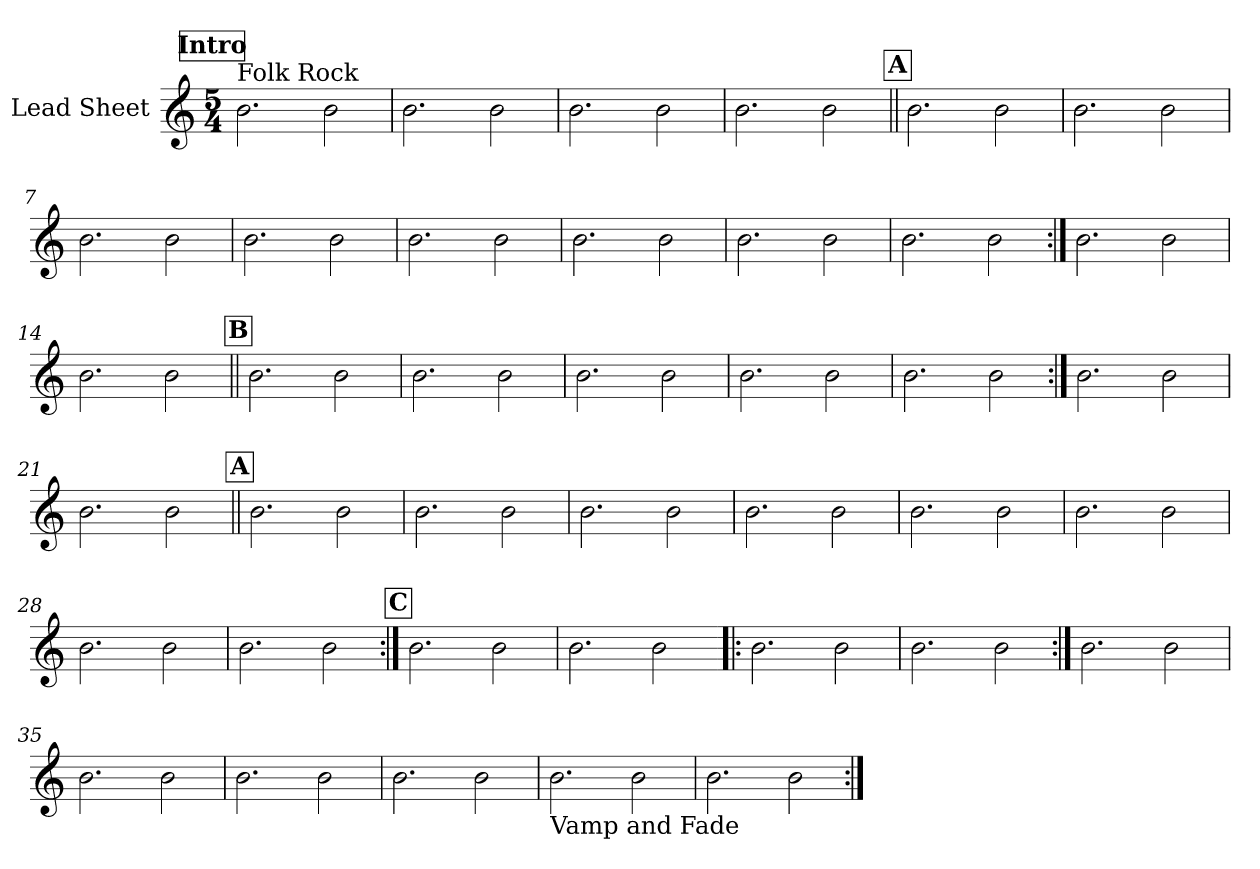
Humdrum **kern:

**kern
*part1
*staff1
*I"Lead Sheet
*clefG2
*k[]
*M5/4
!!LO:REH:place=s1:a:fs=14:t=Intro
=1
!LO:TX:a:t=Folk Rock
2.b\
2b\
=2
2.b\
2b\
=3
2.b\
2b\
=4
2.b\
2b\
!!LO:LB:g=z
!!LO:REH:place=s1:a:fs=14:t=A
=5||
2.b\
2b\
=6
2.b\
2b\
=7
2.b\
2b\
=8
2.b\
2b\
!!LO:LB:g=z
=9
2.b\
2b\
=10
2.b\
2b\
=11
2.b\
2b\
=12
2.b\
2b\
!!LO:LB:g=z
=13:|!
2.b\
2b\
=14
2.b\
2b\
!!LO:LB:g=z
!!LO:REH:place=s1:a:fs=14:t=B
=15||
2.b\
2b\
=16
2.b\
2b\
=17
2.b\
2b\
=18
2.b\
2b\
=19
2.b\
2b\
!!LO:LB:g=z
=20:|!
2.b\
2b\
=21
2.b\
2b\
!!LO:LB:g=z
!!LO:REH:place=s1:a:fs=14:t=A
=22||
2.b\
2b\
=23
2.b\
2b\
=24
2.b\
2b\
=25
2.b\
2b\
!!LO:LB:g=z
=26
2.b\
2b\
=27
2.b\
2b\
=28
2.b\
2b\
=29
2.b\
2b\
!!LO:LB:g=z
!!LO:REH:place=s1:a:fs=14:t=C
=30:|!
2.b\
2b\
=31
2.b\
2b\
=32!|:
2.b\
2b\
=33
2.b\
2b\
!!LO:LB:g=z
=34:|!
2.b\
2b\
=35
2.b\
2b\
=36
2.b\
2b\
=37
2.b\
2b\
!!LO:PB:g=z
=38
!LO:TX:b:t=Vamp and Fade
2.b\
2b\
=39
2.b\
2b\
=:|!
*-
